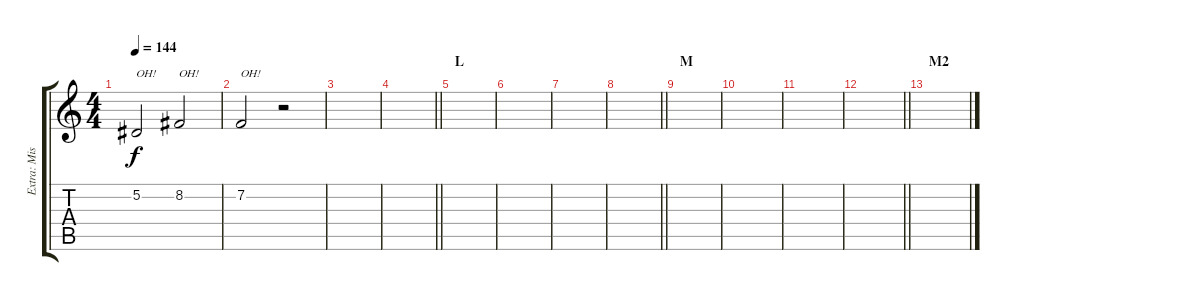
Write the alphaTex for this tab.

\track ("Extra: Misc" "Extra: Mis") {instrument pad4choir}
\staff {score tabs}
\tuning (Eb4 Bb3 Gb3 Db3 Ab2 Eb2) {hide}
\ts (4 4)
\tempo 144
\clef g2
\ks c
5.2.2{txt "OH!" dy f} 8.2.2{txt "OH!"} |
7.2.2{txt "OH!"} r.2 |
|
\barLineRight lightlight
|
\section ("" "L")
|
|
|
\barLineRight lightlight
|
\section ("" "M")
|
|
|
\barLineRight lightlight
|
\section ("" "M2")
